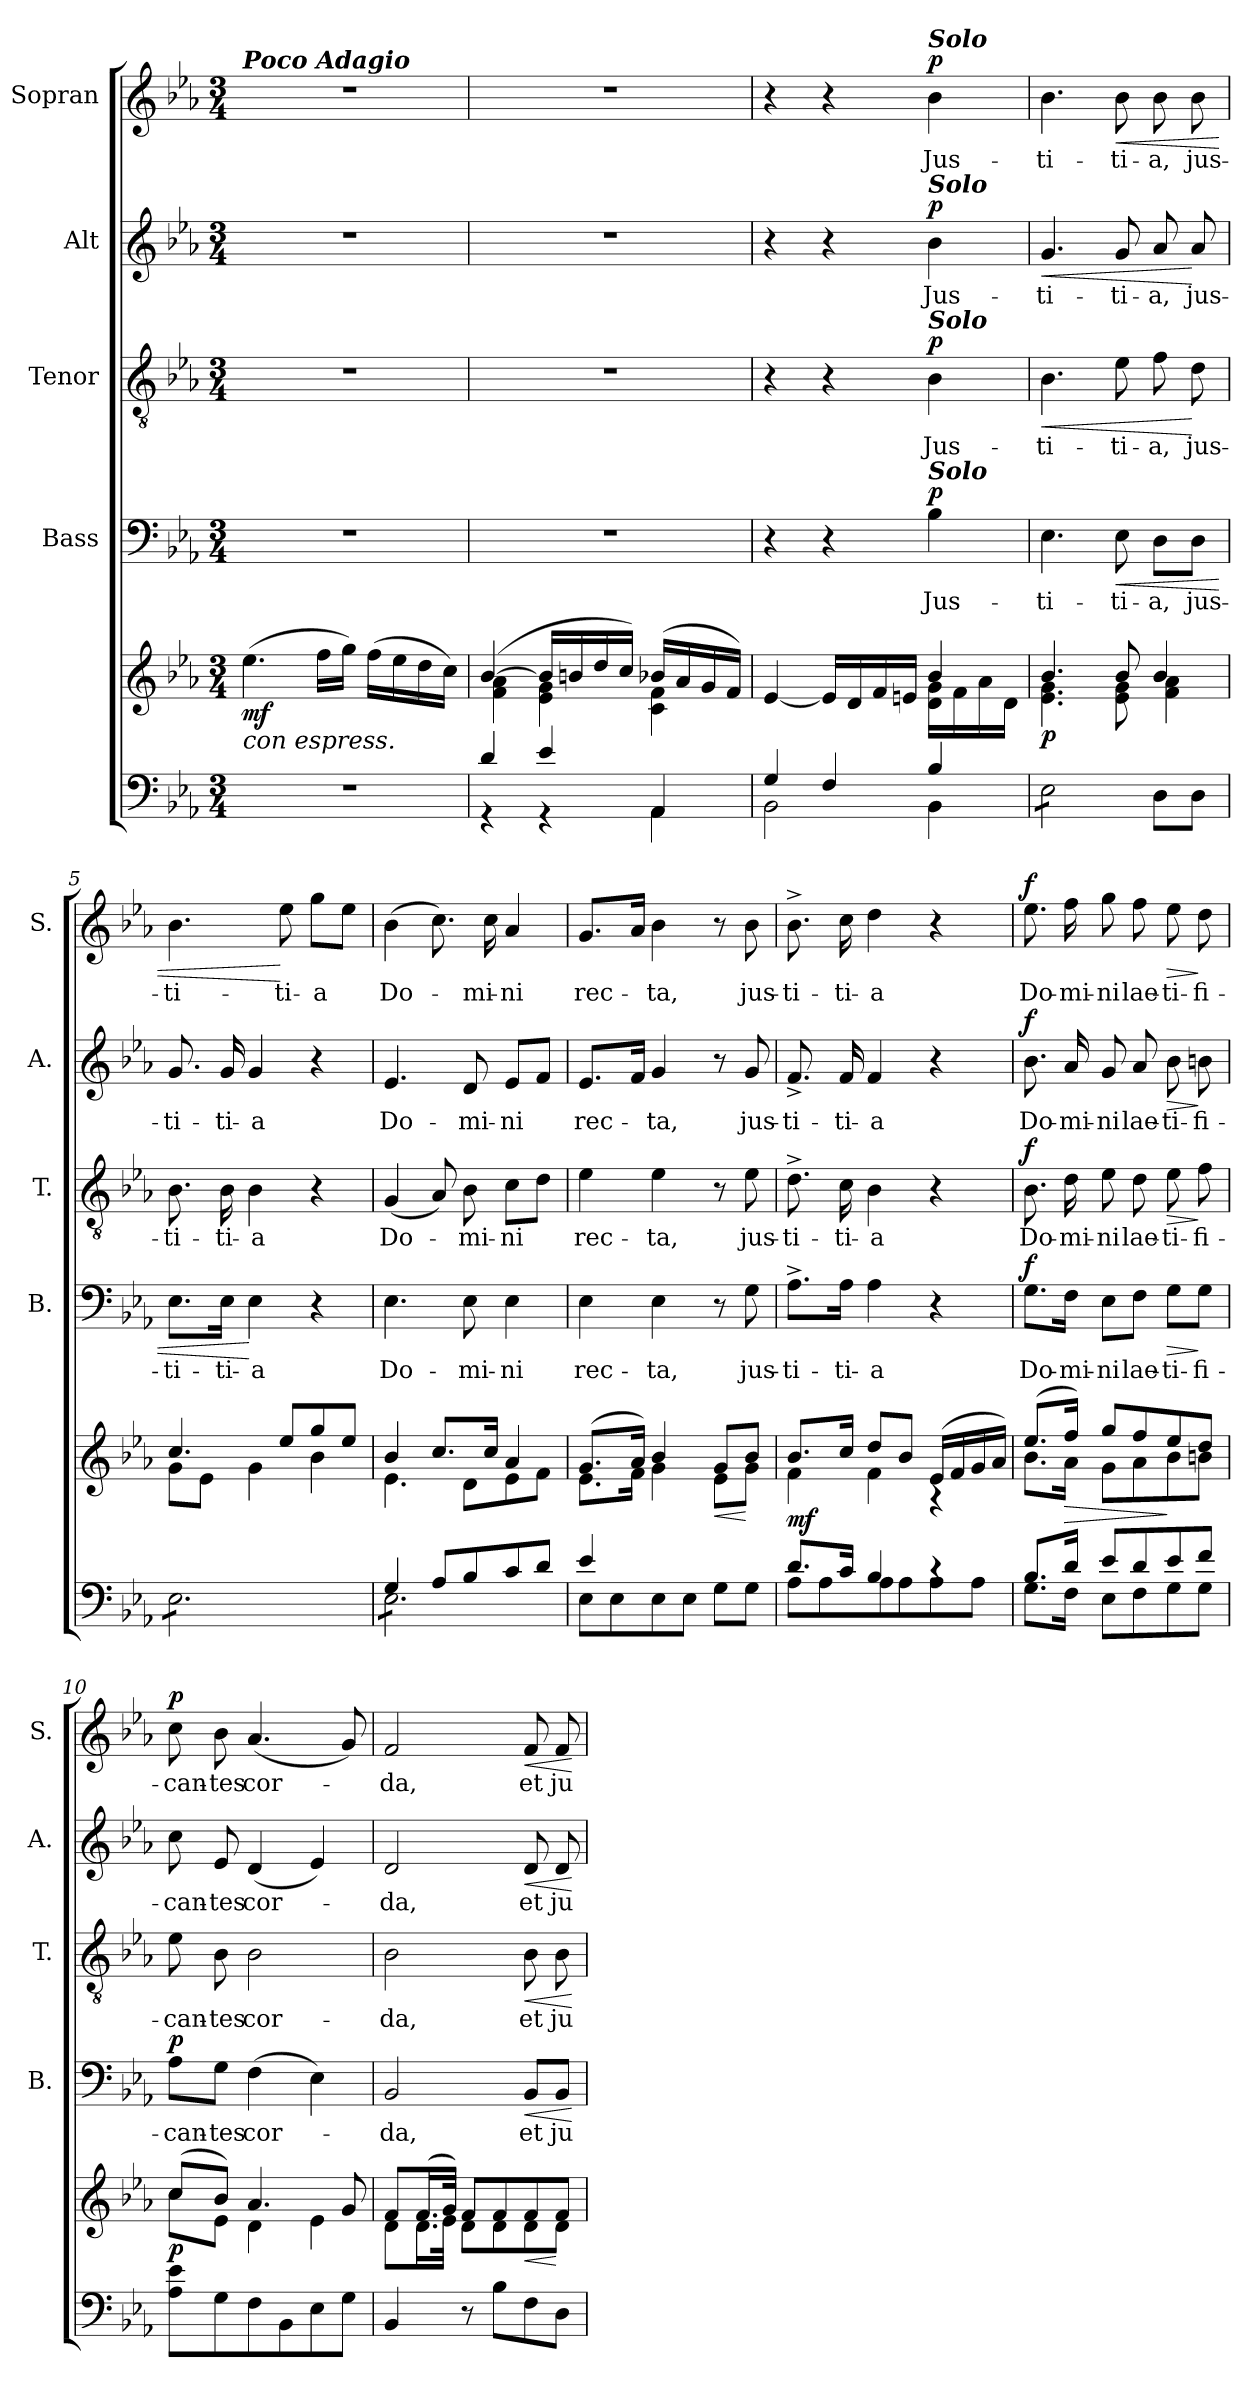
**kern	**kern	**dynam	**kern	**text	**dynam	**kern	**text	**dynam	**kern	**text	**dynam	**kern	**text	**dynam
*part5	*part5	*part5	*part4	*part4	*part4	*part3	*part3	*part3	*part2	*part2	*part2	*part1	*part1	*part1
*staff6	*staff5	*staff5/6	*staff4	*staff4	*staff4	*staff3	*staff3	*staff3	*staff2	*staff2	*staff2	*staff1	*staff1	*staff1
*	*	*	*I"Bass	*	*	*I"Tenor	*	*	*I"Alt	*	*	*I"Sopran	*	*
*	*	*	*I'B.	*	*	*I'T.	*	*	*I'A.	*	*	*I'S.	*	*
*clefF4	*clefG2	*	*clefF4	*	*	*clefGv2	*	*	*clefG2	*	*	*clefG2	*	*
*k[b-e-a-]	*k[b-e-a-]	*	*k[b-e-a-]	*	*	*k[b-e-a-]	*	*	*k[b-e-a-]	*	*	*k[b-e-a-]	*	*
*E-:	*E-:	*	*E-:	*	*	*E-:	*	*	*E-:	*	*	*E-:	*	*
*M3/4	*M3/4	*	*M3/4	*	*	*M3/4	*	*	*M3/4	*	*	*M3/4	*	*
=1	=1	=1	=1	=1	=1	=1	=1	=1	=1	=1	=1	=1	=1	=1
!	!	!	!	!	!	!	!	!	!	!	!	!LO:TX:a:Bi:t=Poco Adagio	!	!
!	!LO:TX:b:i:t=con espress.	!	!	!	!	!	!	!	!	!	!	!	!	!
!	!	!LO:DY:b	!	!	!	!	!	!	!	!	!	!	!	!
2.r	(>4.ee-\	mf	2.r	.	.	2.r	.	.	2.r	.	.	2.r	.	.
.	16ff\LL	.	.	.	.	.	.	.	.	.	.	.	.	.
.	16gg\JJ)	.	.	.	.	.	.	.	.	.	.	.	.	.
.	(>16ff\LL	.	.	.	.	.	.	.	.	.	.	.	.	.
.	16ee-\	.	.	.	.	.	.	.	.	.	.	.	.	.
.	16dd\	.	.	.	.	.	.	.	.	.	.	.	.	.
.	16cc\JJ)	.	.	.	.	.	.	.	.	.	.	.	.	.
=2	=2	=2	=2	=2	=2	=2	=2	=2	=2	=2	=2	=2	=2	=2
*^	*^	*	*	*	*	*	*	*	*	*	*	*	*	*
4d/	4r	([>4b-/	4f\ 4a-\	.	2.r	.	.	2.r	.	.	2.r	.	.	2.r	.	.
4e-/	4r	16b-/LL]	4e-\ 4g\	.	.	.	.	.	.	.	.	.	.	.	.	.
.	.	16bn/	.	.	.	.	.	.	.	.	.	.	.	.	.	.
.	.	16dd/	.	.	.	.	.	.	.	.	.	.	.	.	.	.
.	.	16cc/JJ)	.	.	.	.	.	.	.	.	.	.	.	.	.	.
4AA-/	4AA-\	(>16b-X/LL	4c\ 4f\	.	.	.	.	.	.	.	.	.	.	.	.	.
.	.	16a-/	.	.	.	.	.	.	.	.	.	.	.	.	.	.
.	.	16g/	.	.	.	.	.	.	.	.	.	.	.	.	.	.
.	.	16f/JJ)	.	.	.	.	.	.	.	.	.	.	.	.	.	.
=3	=3	=3	=3	=3	=3	=3	=3	=3	=3	=3	=3	=3	=3	=3	=3	=3
4G/	2BB-\	2ryy	[>4e-/	.	4r	.	.	4r	.	.	4r	.	.	4r	.	.
4F/	.	.	16e-/LL]	.	4r	.	.	4r	.	.	4r	.	.	4r	.	.
.	.	.	16d/	.	.	.	.	.	.	.	.	.	.	.	.	.
.	.	.	16f/	.	.	.	.	.	.	.	.	.	.	.	.	.
.	.	.	16en/JJ	.	.	.	.	.	.	.	.	.	.	.	.	.
!	!	!	!	!	!	!	!	!	!	!	!	!	!	!LO:TX:a:Bi:t=Solo	!	!
!	!	!	!	!	!	!	!	!	!	!	!LO:TX:a:Bi:t=Solo	!	!	!	!	!
!	!	!	!	!	!	!	!	!LO:TX:a:Bi:t=Solo	!	!	!	!	!	!	!	!
!	!	!	!	!	!LO:TX:a:Bi:t=Solo	!	!	!	!	!	!	!	!	!	!	!
!	!	!	!	!	!	!LO:LY:b	!LO:DY:a	!	!LO:LY:b	!LO:DY:a	!	!LO:LY:b	!LO:DY:a	!	!LO:LY:b	!LO:DY:a
4B-/	4BB-\	4b-/	16d\ 16g\LL	.	4B-\	Jus-	p	4B-\	Jus-	p	4b-\	Jus-	p	4b-\	Jus-	p
.	.	.	16f\	.	.	.	.	.	.	.	.	.	.	.	.	.
.	.	.	16a-\	.	.	.	.	.	.	.	.	.	.	.	.	.
.	.	.	16d\JJ	.	.	.	.	.	.	.	.	.	.	.	.	.
*v	*v	*	*	*	*	*	*	*	*	*	*	*	*	*	*	*
=4	=4	=4	=4	=4	=4	=4	=4	=4	=4	=4	=4	=4	=4	=4	=4
!	!	!	!LO:DY:b	!	!LO:LY:b	!	!	!LO:LY:b	!LO:HP:b	!	!LO:LY:b	!LO:HP:b	!	!LO:LY:b	!
*tremolo	*	*	*	*	*	*	*	*	*	*	*	*	*	*	*
8E-\L	4.b-/	4.e-\ 4.g\	p	4.E-\	-ti-	.	4.B-\	-ti-	<	4.g/	-ti-	<	4.b-\	-ti-	.
8E-\	.	.	.	.	.	.	.	.	.	.	.	.	.	.	.
8E-\	.	.	.	.	.	.	.	.	.	.	.	.	.	.	.
!	!	!	!	!	!LO:LY:b	!LO:HP:b	!	!LO:LY:b	!	!	!LO:LY:b	!	!	!LO:LY:b	!LO:HP:b
8E-\J	8b-/	8e-\ 8g\	.	8E-\	-ti-	<	8e-\	-ti-	.	8g/	-ti-	.	8b-\	-ti-	<
*Xtremolo	*	*	*	*	*	*	*	*	*	*	*	*	*	*	*
!	!	!	!	!	!LO:LY:b	!	!	!LO:LY:b	!	!	!LO:LY:b	!	!	!LO:LY:b	!
8D\L	4b-/	4f\ 4a-\	.	8D\L	-a,	.	8f\	-a,	.	8a-/	-a,	.	8b-\	-a,	.
!	!	!	!	!	!LO:LY:b	!	!	!LO:LY:b	!	!	!LO:LY:b	!	!	!LO:LY:b	!
8D\J	.	.	.	8D\J	jus-	.	8d\	jus-	[	8a-/	jus-	[	8b-\	jus-	.
!!LO:LB:g=z
=5	=5	=5	=5	=5	=5	=5	=5	=5	=5	=5	=5	=5	=5	=5	=5
!	!	!	!	!	!LO:LY:b	!	!	!LO:LY:b	!	!	!LO:LY:b	!	!	!LO:LY:b	!
*tremolo	*	*	*	*	*	*	*	*	*	*	*	*	*	*	*
8E-\L	4.cc/	8g\L	.	8.E-\L	-ti-	.	8.B-\	-ti-	.	8.g/	-ti-	.	4.b-\	-ti-	.
8E-\	.	8e-\J	.	.	.	.	.	.	.	.	.	.	.	.	.
!	!	!	!	!	!LO:LY:b	!	!	!LO:LY:b	!	!	!LO:LY:b	!	!	!	!
.	.	.	.	16E-\Jk	-ti-	.	16B-\	-ti-	.	16g/	-ti-	.	.	.	.
!	!	!	!	!	!LO:LY:b	!	!	!LO:LY:b	!	!	!LO:LY:b	!	!	!	!
8E-\	.	4g\	.	4E-\	-a	[	4B-\	-a	.	4g/	-a	.	.	.	.
!	!	!	!	!	!	!	!	!	!	!	!	!	!	!LO:LY:b	!
8E-\	8ee-/L	.	.	.	.	.	.	.	.	.	.	.	8ee-\	-ti-	[
!	!	!	!	!	!	!	!	!	!	!	!	!	!	!LO:LY:b	!
8E-\	8gg/	4b-\	.	4r	.	.	4r	.	.	4r	.	.	8gg\L	-a	.
8E-\J	8ee-/J	.	.	.	.	.	.	.	.	.	.	.	8ee-\J	.	.
=6	=6	=6	=6	=6	=6	=6	=6	=6	=6	=6	=6	=6	=6	=6	=6
*^	*	*	*	*	*	*	*	*	*	*	*	*	*	*	*
!	!	!	!	!	!	!LO:LY:b	!	!	!LO:LY:b	!	!	!LO:LY:b	!	!	!LO:LY:b	!
4G/	8E-\L	4b-/	4.e-\	.	4.E-\	Do-	.	(<4G/	Do-	.	4.e-/	Do-	.	(>4b-\	Do-	.
.	8E-\	.	.	.	.	.	.	.	.	.	.	.	.	.	.	.
8A-/L	8E-\	8.cc/L	.	.	.	.	.	8A-/)	.	.	.	.	.	8.cc\)	.	.
!	!	!	!	!	!	!LO:LY:b	!	!	!LO:LY:b	!	!	!LO:LY:b	!	!	!	!
8B-/	8E-\	.	8d\L	.	8E-\	-mi-	.	8B-\	-mi-	.	8d/	-mi-	.	.	.	.
!	!	!	!	!	!	!	!	!	!	!	!	!	!	!	!LO:LY:b	!
.	.	16cc/Jk	.	.	.	.	.	.	.	.	.	.	.	16cc\	-mi-	.
!	!	!	!	!	!	!LO:LY:b	!	!	!LO:LY:b	!	!	!LO:LY:b	!	!	!LO:LY:b	!
8c/	8E-\	4a-/	8e-\	.	4E-\	-ni	.	8c\L	-ni	.	8e-/L	-ni	.	4a-/	-ni	.
8d/J	8E-\J	.	8f\J	.	.	.	.	8d\J	.	.	8f/J	.	.	.	.	.
=7	=7	=7	=7	=7	=7	=7	=7	=7	=7	=7	=7	=7	=7	=7	=7	=7
!	!	!	!	!	!	!LO:LY:b	!	!	!LO:LY:b	!	!	!LO:LY:b	!	!	!LO:LY:b	!
4e-/	8E-\L	(>8.g/L	8.e-\L	.	4E-\	rec-	.	4e-\	rec-	.	8.e-/L	rec-	.	8.g/L	rec-	.
.	8E-\	.	.	.	.	.	.	.	.	.	.	.	.	.	.	.
.	.	16a-/Jk)	16f\Jk	.	.	.	.	.	.	.	16f/Jk	.	.	16a-/Jk	.	.
!	!	!	!	!	!	!LO:LY:b	!	!	!LO:LY:b	!	!	!LO:LY:b	!	!	!LO:LY:b	!
2ryy	8E-\	4b-/	4g\	.	4E-\	-ta,	.	4e-\	-ta,	.	4g/	-ta,	.	4b-\	-ta,	.
.	8E-\J	.	.	.	.	.	.	.	.	.	.	.	.	.	.	.
*Xtremolo	*	*	*	*	*	*	*	*	*	*	*	*	*	*	*	*
!	!	!	!	!LO:HP:b	!	!	!	!	!	!	!	!	!	!	!	!
.	8G\L	8g/L	8e-\L	<	8r	.	.	8r	.	.	8r	.	.	8r	.	.
!	!	!	!	!	!	!LO:LY:b	!	!	!LO:LY:b	!	!	!LO:LY:b	!	!	!LO:LY:b	!
.	8G\J	8b-/J	8g\J	[	8G\	jus-	.	8e-\	jus-	.	8g/	jus-	.	8b-\	jus-	.
=8	=8	=8	=8	=8	=8	=8	=8	=8	=8	=8	=8	=8	=8	=8	=8	=8
!	!	!	!	!LO:DY:b	!	!LO:LY:b	!	!	!LO:LY:b	!	!	!LO:LY:b	!	!	!LO:LY:b	!
*tremolo	*	*	*	*	*	*	*	*	*	*	*	*	*	*	*	*
8.d/L	8A-\L	8.b-/L	4f\	mf	8.A-^>\L	-ti-	.	8.d^>\	-ti-	.	8.f^</	-ti-	.	8.b-^>\	-ti-	.
.	8A-\	.	.	.	.	.	.	.	.	.	.	.	.	.	.	.
!	!	!	!	!	!	!LO:LY:b	!	!	!LO:LY:b	!	!	!LO:LY:b	!	!	!LO:LY:b	!
16c/Jk	.	16cc/Jk	.	.	16A-\Jk	-ti-	.	16c\	-ti-	.	16f/	-ti-	.	16cc\	-ti-	.
!	!	!	!	!	!	!LO:LY:b	!	!	!LO:LY:b	!	!	!LO:LY:b	!	!	!LO:LY:b	!
4B-/	8A-\	8dd/L	4f\	.	4A-\	-a	.	4B-\	-a	.	4f/	-a	.	4dd\	-a	.
.	8A-\	8b-/J	.	.	.	.	.	.	.	.	.	.	.	.	.	.
4rc	8A-\	(>16e-/LL	4rG	.	4r	.	.	4r	.	.	4r	.	.	4r	.	.
.	.	16f/	.	.	.	.	.	.	.	.	.	.	.	.	.	.
.	8A-\J	16g/	.	.	.	.	.	.	.	.	.	.	.	.	.	.
*Xtremolo	*	*	*	*	*	*	*	*	*	*	*	*	*	*	*	*
.	.	16a-/JJ)	.	.	.	.	.	.	.	.	.	.	.	.	.	.
=9	=9	=9	=9	=9	=9	=9	=9	=9	=9	=9	=9	=9	=9	=9	=9	=9
!	!	!	!	!	!	!LO:LY:b	!LO:DY:a	!	!LO:LY:b	!LO:DY:a	!	!LO:LY:b	!LO:DY:a	!	!LO:LY:b	!LO:DY:a
8.B-/L	8.G\L	(>8.ee-/L	8.b-\L	.	8.G\L	Do-	f	8.B-\	Do-	f	8.b-\	Do-	f	8.ee-\	Do-	f
!	!	!	!	!LO:HP:b	!	!LO:LY:b	!	!	!LO:LY:b	!	!	!LO:LY:b	!	!	!LO:LY:b	!
16d/Jk	16F\Jk	16ff/Jk)	16a-\Jk	>	16F\Jk	-mi-	.	16d\	-mi-	.	16a-/	-mi-	.	16ff\	-mi-	.
!	!	!	!	!	!	!LO:LY:b	!	!	!LO:LY:b	!	!	!LO:LY:b	!	!	!LO:LY:b	!
8e-/L	8E-\L	8gg/L	8g\L	.	8E-\L	-ni	.	8e-\	-ni	.	8g/	-ni	.	8gg\	-ni	.
!	!	!	!	!	!	!LO:LY:b	!	!	!LO:LY:b	!	!	!LO:LY:b	!	!	!LO:LY:b	!
8d/	8F\	8ff/	8a-\	.	8F\J	lae-	.	8d\	lae-	.	8a-/	lae-	.	8ff\	lae-	.
!	!	!	!	!	!	!LO:LY:b	!LO:HP:b	!	!LO:LY:b	!LO:HP:b	!	!LO:LY:b	!LO:HP:b	!	!LO:LY:b	!LO:HP:b
8e-/	8G\	8ee-/	8b-\	]	8G\L	-ti-	>	8e-\	-ti-	>	8b-\	-ti-	>	8ee-\	-ti-	>
!	!	!	!	!	!	!LO:LY:b	!	!	!LO:LY:b	!	!	!LO:LY:b	!	!	!LO:LY:b	!
8f/J	8G\J	8dd/J	8bn\J	.	8G\J	-fi-	]	8f\	-fi-	]	8bn\	-fi-	]	8dd\	-fi-	]
!!LO:PB:g=z
=10	=10	=10	=10	=10	=10	=10	=10	=10	=10	=10	=10	=10	=10	=10	=10	=10
!	!	!	!	!LO:DY:b	!	!LO:LY:b	!LO:DY:a	!	!LO:LY:b	!	!	!LO:LY:b	!	!	!LO:LY:b	!LO:DY:a
*v	*v	*	*	*	*	*	*	*	*	*	*	*	*	*	*	*
8A-\ 8e-\L	(>8cc/L	8cc\L	p	8A-\L	-can-	p	8e-\	-can-	.	8cc\	-can-	.	8cc\	-can-	p
!	!	!	!	!	!LO:LY:b	!	!	!LO:LY:b	!	!	!LO:LY:b	!	!	!LO:LY:b	!
8G\	8b-/J)	8e-\J	.	8G\J	-tes	.	8B-\	-tes	.	8e-/	-tes	.	8b-\	-tes	.
!	!	!	!	!	!LO:LY:b	!	!	!LO:LY:b	!	!	!LO:LY:b	!	!	!LO:LY:b	!
8F\	4.a-/	4d\	.	(>4F\	cor-	.	2B-\	cor-	.	(<4d/	cor-	.	(<4.a-/	cor-	.
8BB-\	.	.	.	.	.	.	.	.	.	.	.	.	.	.	.
8E-\	.	4e-\	.	4E-\)	.	.	.	.	.	4e-/)	.	.	.	.	.
8G\J	8g/	.	.	.	.	.	.	.	.	.	.	.	8g/)	.	.
=11	=11	=11	=11	=11	=11	=11	=11	=11	=11	=11	=11	=11	=11	=11	=11
!	!	!	!	!	!LO:LY:b	!	!	!LO:LY:b	!	!	!LO:LY:b	!	!	!LO:LY:b	!
4BB-/	8f/L	8d\L	.	2BB-/	-da,	.	2B-\	-da,	.	2d/	-da,	.	2f/	-da,	.
.	(>16.f/L	16.d\L	.	.	.	.	.	.	.	.	.	.	.	.	.
.	32g/JJk)	32e-\JJk	.	.	.	.	.	.	.	.	.	.	.	.	.
8r	8f/L	8d\L	.	.	.	.	.	.	.	.	.	.	.	.	.
8B-\L	8f/	8d\	.	.	.	.	.	.	.	.	.	.	.	.	.
!	!	!	!LO:HP:b	!	!LO:LY:b	!LO:HP:b	!	!LO:LY:b	!LO:HP:b	!	!LO:LY:b	!LO:HP:b	!	!LO:LY:b	!LO:HP:b
8F\	8f/	8d\	<	8BB-/L	et	<	8B-\	et	<	8d/	et	<	8f/	et	<
!	!	!	!	!	!LO:LY:b	!	!	!LO:LY:b	!	!	!LO:LY:b	!	!	!LO:LY:b	!
8D\J	8f/J	8d\J	[	8BB-/J	ju-	.	8B-\	ju-	.	8d/	ju-	.	8f/	ju-	.
*	*v	*v	*	*	*	*	*	*	*	*	*	*	*	*	*
.	.	.	.	.	[	.	.	[	.	.	[	.	.	[
=	=	=	=	=	=	=	=	=	=	=	=	=	=	=
*-	*-	*-	*-	*-	*-	*-	*-	*-	*-	*-	*-	*-	*-	*-
